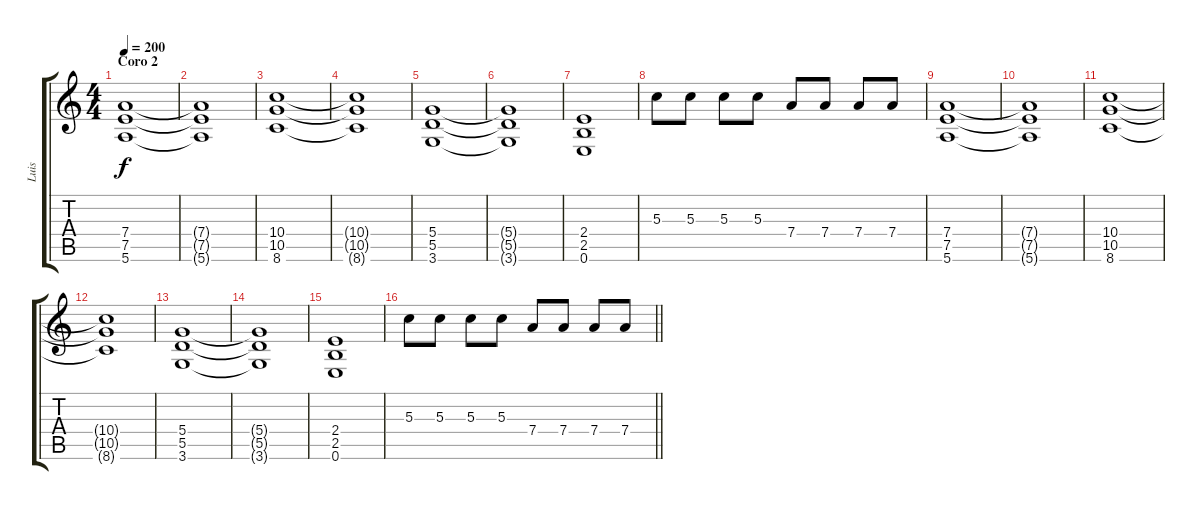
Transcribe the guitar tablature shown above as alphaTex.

\track ("Luis" "Luis") {instrument distortionguitar}
\staff {score tabs}
\tuning (E4 B3 G3 D3 A2 E2) {hide}
\ts (4 4)
\section ("" "Coro 2")
\tempo 200
\clef g2
\ks c
(7.4 7.5 5.6).1{dy f} |
(7.4{t} 7.5{t} 5.6{t}).1 |
(10.4 10.5 8.6).1 |
(10.4{t} 10.5{t} 8.6{t}).1 |
(5.4 5.5 3.6).1 |
(5.4{t} 5.5{t} 3.6{t}).1 |
(2.4 2.5 0.6).1 |
5.3.8 5.3.8 5.3.8 5.3.8 7.4.8 7.4.8 7.4.8 7.4.8 |
(7.4 7.5 5.6).1 |
(7.4{t} 7.5{t} 5.6{t}).1 |
(10.4 10.5 8.6).1 |
(10.4{t} 10.5{t} 8.6{t}).1 |
(5.4 5.5 3.6).1 |
(5.4{t} 5.5{t} 3.6{t}).1 |
(2.4 2.5 0.6).1 |
\barLineRight lightlight
5.3.8 5.3.8 5.3.8 5.3.8 7.4.8 7.4.8 7.4.8 7.4.8
